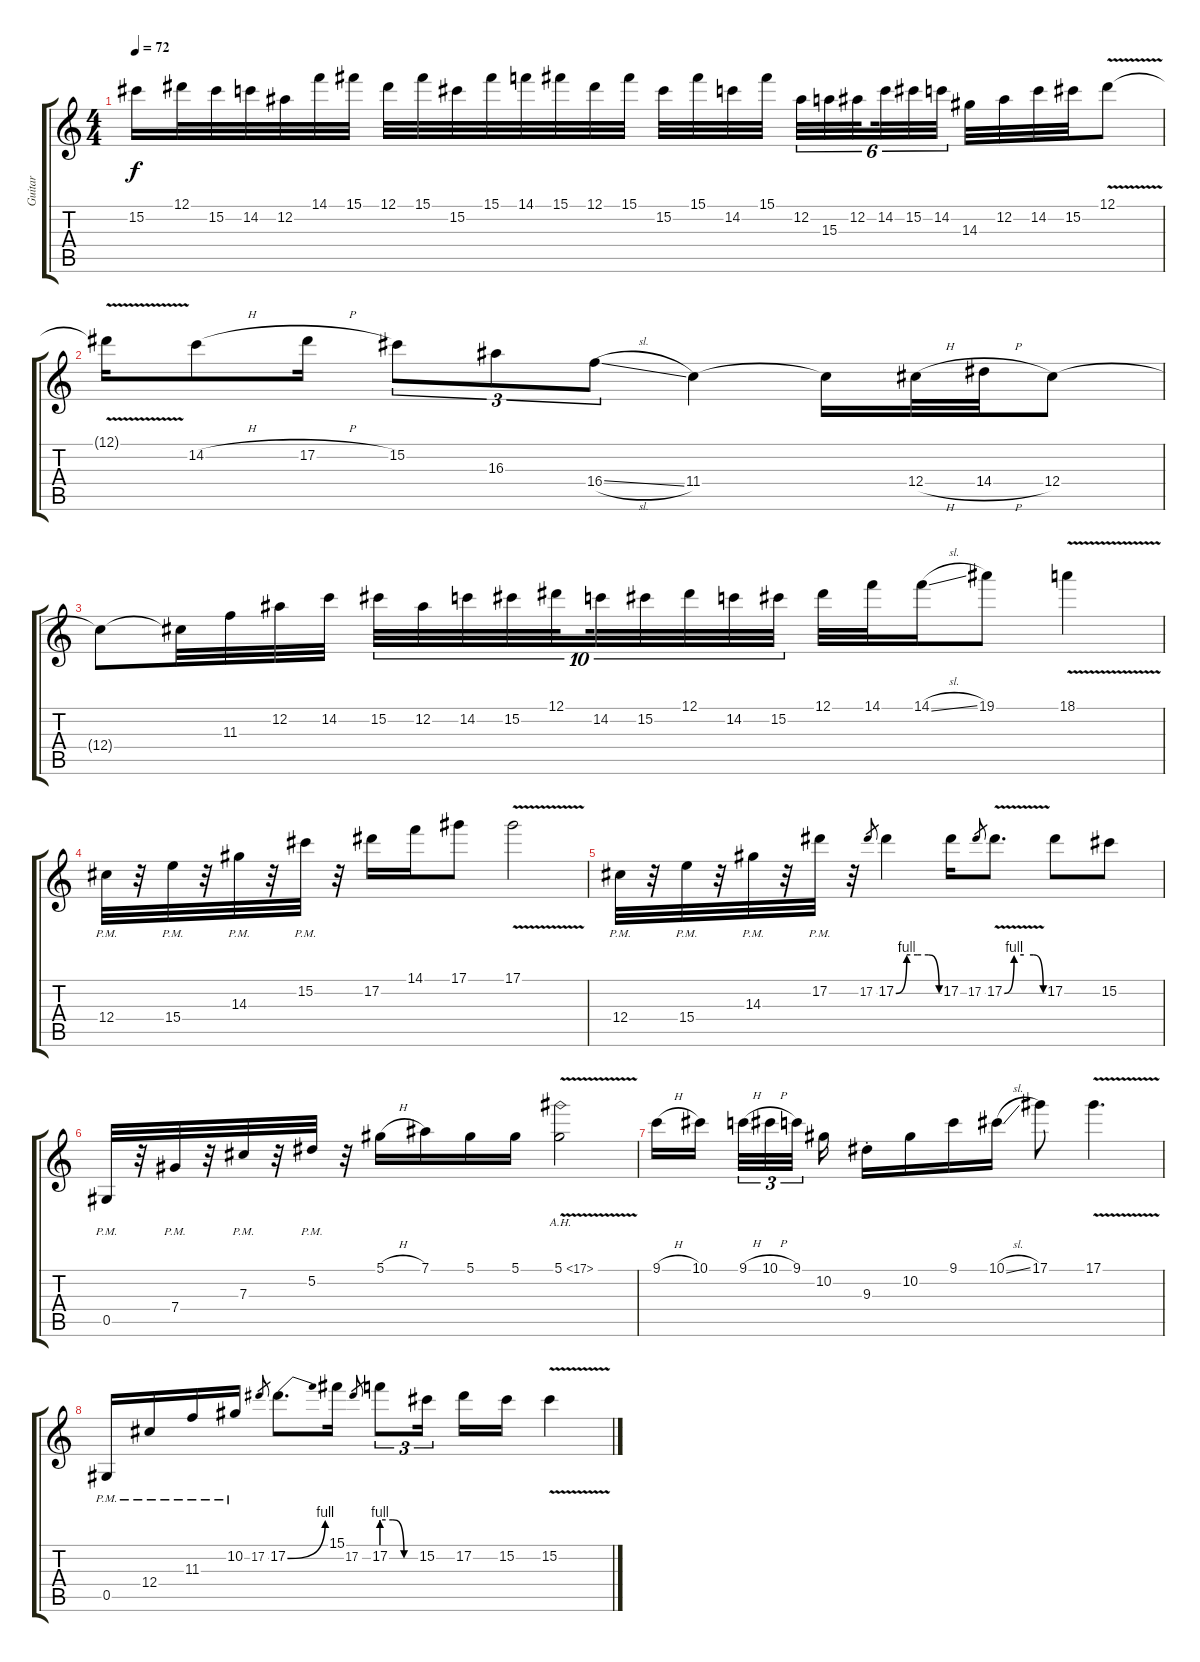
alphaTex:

\track ("Guitar" "Guitar") {instrument distortionguitar}
\staff {score tabs}
\tuning (Eb4 Bb3 Gb3 Db3 Ab2 Eb2) {hide}
\ts (4 4)
\tempo 72
\clef g2
\ks c
15.2{t}.16{dy f} 12.1.32 15.2.32 14.2.32 12.2.32 14.1.32 15.1.32 12.1.32 15.1.32 15.2.32 15.1.32 14.1.32 15.1.32 12.1.32 15.1.32 15.2.32 15.1.32 14.2.32 15.1.32{beam splitsecondary} 12.2.32{tu (6 4)} 15.3.32{tu (6 4)} 12.2.32{tu (6 4) beam splitsecondary} 14.2.32{tu (6 4)} 15.2.32{tu (6 4)} 14.2.32{tu (6 4)} 14.3.32 12.2.32 14.2.32 15.2.32 12.1{v}.8 |
12.1{t}.16 14.2{h}.8 17.2{h}.16 15.2.8{tu (3 2)} 16.3.8{tu (3 2)} 16.4{sl}.8{tu (3 2)} 11.4.4 11.4{t}.16 12.4{h}.32 14.4{h}.32 12.4.8 |
12.4{t}.8 12.4{t}.32 11.3.32 12.2.32 14.2.32 15.2.32{tu (10 8)} 12.2.32{tu (10 8)} 14.2.32{tu (10 8)} 15.2.32{tu (10 8)} 12.1.32{tu (10 8) beam splitsecondary} 14.2.32{tu (10 8)} 15.2.32{tu (10 8)} 12.1.32{tu (10 8)} 14.2.32{tu (10 8)} 15.2.32{tu (10 8)} 12.1.32 14.1.32 14.1{sl}.16 19.1.8 18.1{v}.4 |
12.4{pm}.32 r.32 15.4{pm}.32 r.32 14.3{pm}.32 r.32 15.2{pm}.32 r.32 17.2.16 14.1.16 17.1.8 17.1{v}.2 |
12.4{pm}.32 r.32 15.4{pm}.32 r.32 14.3{pm}.32 r.32 17.2{pm}.32 r.32 17.2.8{gr} 17.2{be (custom 0 0 15 4 30 4 45 4 60 0)}.4 17.2.16 17.2.8{gr} 17.2{be (custom 0 0 15 4 30 4 45 4 60 0) v}.8{d} 17.2.8 15.2.8 |
0.5{pm}.32 r.32 7.4{pm}.32 r.32 7.3{pm}.32 r.32 5.2{pm}.32 r.32 5.1{h}.16 7.1.16 5.1.16 5.1.16 5.1{ah 12 v}.2 |
9.1{h}.16 10.1.16{beam splitsecondary} 9.1{h}.32{tu (3 2)} 10.1{h}.32{tu (3 2)} 9.1.32{tu (3 2) beam splitsecondary} 10.2.16 9.3{st}.16 10.2.16 9.1.16 10.1{sl}.16 17.1.8 17.1{v}.4{d} |
0.5{pm}.16 12.4{pm}.16 11.3{pm}.16 10.2{pm}.16 17.2.8{gr} 17.2{be (bend 0 0 60 4)}.8{d} 15.1.16 17.2.8{gr} 17.2{be (custom 0 4 20 4 40 0 60 0)}.8{tu (3 2)} 15.2.16{tu (3 2) beam splitsecondary} 17.2.16 15.2.16 15.2{v}.4
